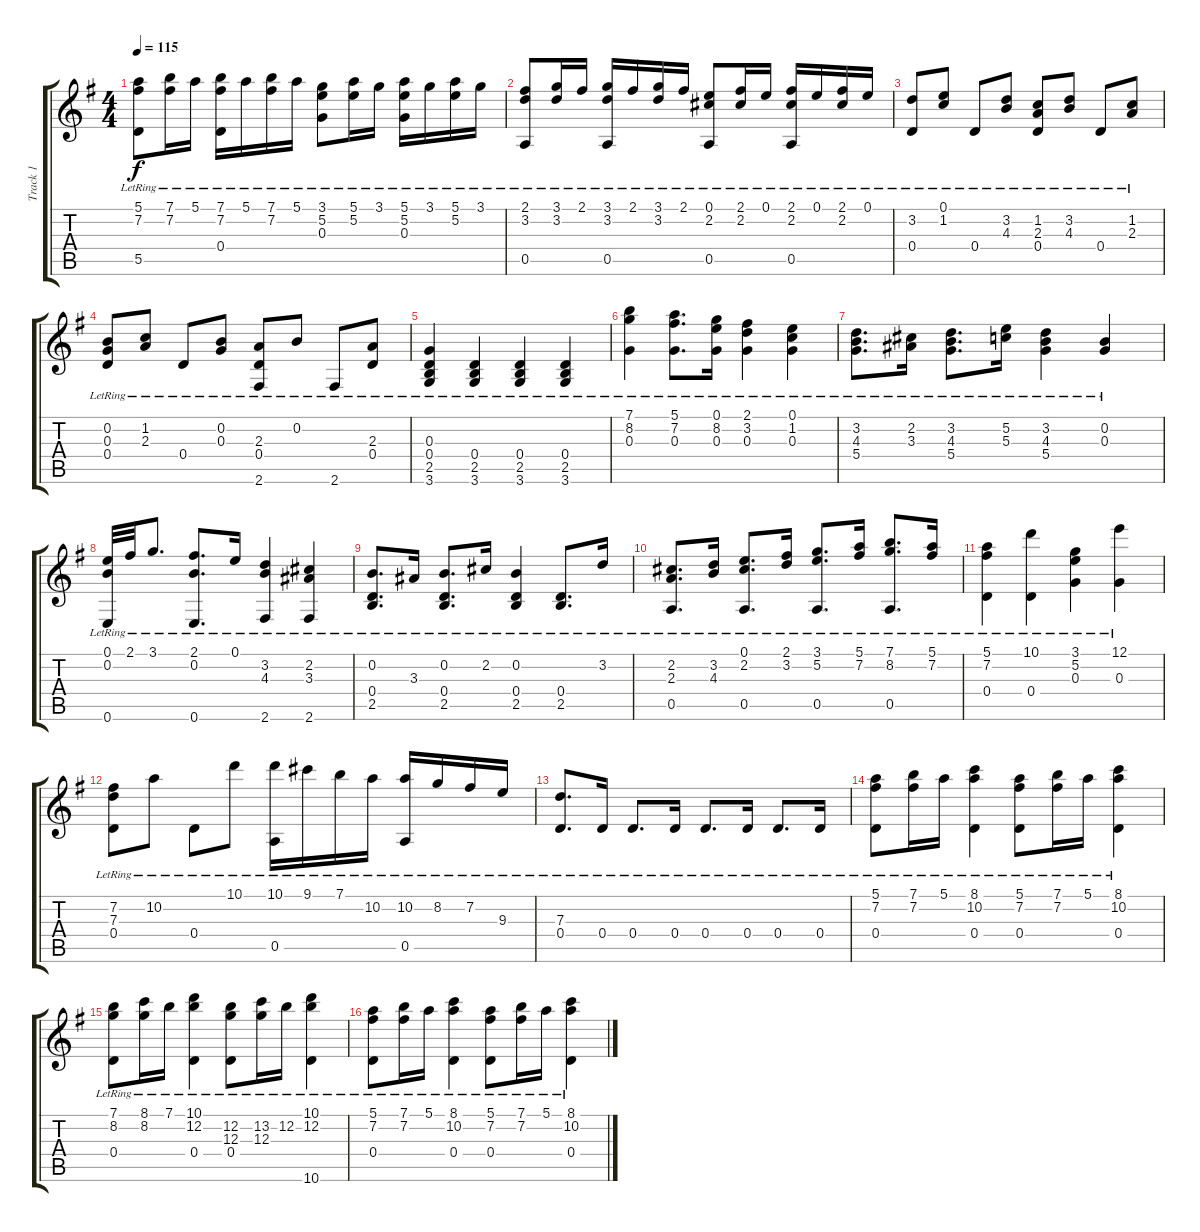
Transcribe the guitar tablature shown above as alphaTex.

\track ("Track 1" "Track 1") {instrument acousticguitarnylon}
\staff {score tabs}
\tuning (E4 B3 G3 D3 A2 E2) {hide}
\ts (4 4)
\tempo 115
\clef g2
\ks g
(5.1{lr} 7.2{lr} 5.5{lr}).8{dy f} (7.1{lr} 7.2{lr}).16 5.1{lr}.16 (7.1{lr} 7.2{lr} 0.4{lr}).16 5.1{lr}.16 (7.1{lr} 7.2{lr}).16 5.1{lr}.16 (3.1{lr} 5.2{lr} 0.3{lr}).8 (5.1{lr} 5.2{lr}).16 3.1{lr}.16 (5.1{lr} 5.2{lr} 0.3{lr}).16 3.1{lr}.16 (5.1{lr} 5.2{lr}).16 3.1{lr}.16 |
(2.1{lr} 3.2{lr} 0.5{lr}).8 (3.1{lr} 3.2{lr}).16 2.1{lr}.16 (3.1{lr} 3.2{lr} 0.5{lr}).16 2.1{lr}.16 (3.1{lr} 3.2{lr}).16 2.1{lr}.16 (0.1{lr} 2.2{lr} 0.5{lr}).8 (2.1{lr} 2.2{lr}).16 0.1{lr}.16 (2.1{lr} 2.2{lr} 0.5{lr}).16 0.1{lr}.16 (2.1{lr} 2.2{lr}).16 0.1{lr}.16 |
(3.2{lr} 0.4{lr}).8 (0.1{lr} 1.2{lr}).8 0.4{lr}.8 (3.2{lr} 4.3{lr}).8 (1.2{lr} 2.3{lr} 0.4{lr}).8 (3.2{lr} 4.3{lr}).8 0.4{lr}.8 (1.2{lr} 2.3{lr}).8 |
(0.2{lr} 0.3{lr} 0.4{lr}).8 (1.2{lr} 2.3{lr}).8 0.4{lr}.8 (0.2{lr} 0.3{lr}).8 (2.3{lr} 0.4{lr} 2.6{lr}).8 0.2{lr}.8 2.6{lr}.8 (2.3{lr} 0.4{lr}).8 |
(0.3{lr} 0.4{lr} 2.5{lr} 3.6{lr}).4 (0.4{lr} 2.5{lr} 3.6{lr}).4 (0.4{lr} 2.5{lr} 3.6{lr}).4 (0.4{lr} 2.5{lr} 3.6{lr}).4 |
(7.1{lr} 8.2{lr} 0.3{lr}).4 (5.1{lr} 7.2{lr} 0.3{lr}).8{d} (0.1{lr} 8.2{lr} 0.3{lr}).16 (2.1{lr} 3.2{lr} 0.3{lr}).4 (0.1{lr} 1.2{lr} 0.3{lr}).4 |
(3.2{lr} 4.3{lr} 5.4{lr}).8{d} (2.2{lr} 3.3{lr}).16 (3.2{lr} 4.3{lr} 5.4{lr}).8{d} (5.2{lr} 5.3{lr}).16 (3.2{lr} 4.3{lr} 5.4{lr}).4 (0.2{lr} 0.3{lr}).4 |
(0.1{lr} 0.2{lr} 0.6{lr}).32 2.1{lr}.32 3.1{lr}.8{d} (2.1{lr} 0.2{lr} 0.6{lr}).8{d} 0.1{lr}.16 (3.2{lr} 4.3{lr} 2.6{lr}).4 (2.2{lr} 3.3{lr} 2.6{lr}).4 |
(0.2{lr} 0.4{lr} 2.5{lr}).8{d} 3.3{lr}.16 (0.2{lr} 0.4{lr} 2.5{lr}).8{d} 2.2{lr}.16 (0.2{lr} 0.4{lr} 2.5{lr}).4 (0.4{lr} 2.5{lr}).8{d} 3.2{lr}.16 |
(2.2{lr} 2.3{lr} 0.5{lr}).8{d} (3.2{lr} 4.3{lr}).16 (0.1{lr} 2.2{lr} 0.5{lr}).8{d} (2.1{lr} 3.2{lr}).16 (3.1{lr} 5.2{lr} 0.5{lr}).8{d} (5.1{lr} 7.2{lr}).16 (7.1{lr} 8.2{lr} 0.5{lr}).8{d} (5.1{lr} 7.2{lr}).16 |
(5.1{lr} 7.2{lr} 0.4{lr}).4 (10.1{lr} 0.4{lr}).4 (3.1{lr} 5.2{lr} 0.3{lr}).4 (12.1{lr} 0.3{lr}).4 |
(7.2{lr} 7.3{lr} 0.4{lr}).8 10.2{lr}.8 0.4{lr}.8 10.1{lr}.8 (10.1{lr} 0.5{lr}).16 9.1{lr}.16 7.1{lr}.16 10.2{lr}.16 (10.2{lr} 0.5{lr}).16 8.2{lr}.16 7.2{lr}.16 9.3{lr}.16 |
(7.3{lr} 0.4{lr}).8{d} 0.4{lr}.16 0.4{lr}.8{d} 0.4{lr}.16 0.4{lr}.8{d} 0.4{lr}.16 0.4{lr}.8{d} 0.4{lr}.16 |
(5.1{lr} 7.2{lr} 0.4{lr}).8 (7.1{lr} 7.2{lr}).16 5.1{lr}.16 (8.1{lr} 10.2{lr} 0.4{lr}).4 (5.1{lr} 7.2{lr} 0.4{lr}).8 (7.1{lr} 7.2{lr}).16 5.1{lr}.16 (8.1{lr} 10.2{lr} 0.4{lr}).4 |
(7.1{lr} 8.2{lr} 0.4{lr}).8 (8.1{lr} 8.2{lr}).16 7.1{lr}.16 (10.1{lr} 12.2{lr} 0.4{lr}).4 (12.2{lr} 12.3{lr} 0.4{lr}).8 (13.2{lr} 12.3{lr}).16 12.2{lr}.16 (10.1{lr} 12.2{lr} 10.6{lr}).4 |
(5.1{lr} 7.2{lr} 0.4{lr}).8 (7.1{lr} 7.2{lr}).16 5.1{lr}.16 (8.1{lr} 10.2{lr} 0.4{lr}).4 (5.1{lr} 7.2{lr} 0.4{lr}).8 (7.1{lr} 7.2{lr}).16 5.1{lr}.16 (8.1{lr} 10.2{lr} 0.4{lr}).4
